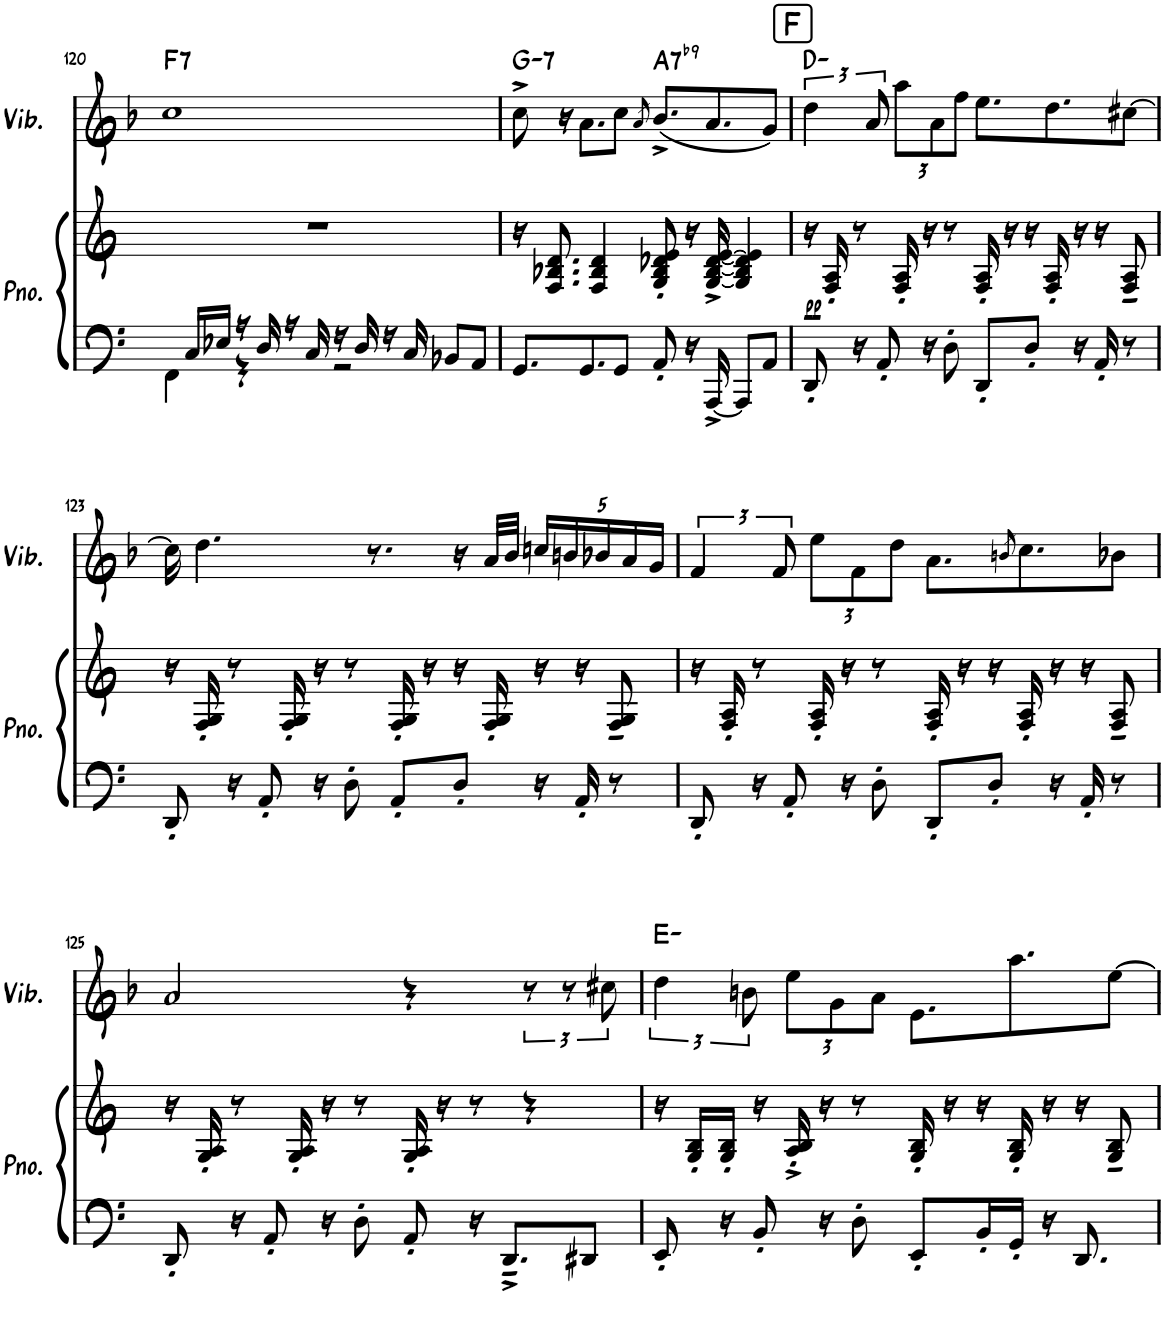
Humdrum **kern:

**kern	**kern	**kern	**harte
*part2	*part2	*part1	*part1
*staff3	*staff2	*staff1	*
*I"Piano	*	*I"Vibraphone	*
*I'Pno.	*	*I'Vib.	*
!!LO:PB:g=z
*clefF4	*clefG2	*clefG2	*
*k[]	*k[]	*k[b-]	*
*M4/4	*M4/4	*M4/4	*
=120	=120	=120	=120
*^	*	*	*
!	!	!	!	!LO:H:kt=7
8ryy	4FF\	1r	1cc	F:7
16C/LL	.	.	.	.
16E-X/JJ	.	.	.	.
16r	4r	.	.	.
16D/	.	.	.	.
16r	.	.	.	.
16C/	.	.	.	.
16r	2r	.	.	.
16D/	.	.	.	.
16r	.	.	.	.
16C/	.	.	.	.
8BB-X/L	.	.	.	.
8AA/J	.	.	.	.
*v	*v	*	*	*
=121	=121	=121	=121
!	!	!	!LO:H:kt=7
8.GG/L	16r	8cc^\	G:min7
.	8.F/ 8.B-X/ 8.d/	.	.
.	.	16r	.
8.GG/	.	8.a\L	.
.	4F/ 4B-/ 4d/	.	.
8GG/J	.	8cc\J	.
.	.	8qa/	.
!	!	!	!LO:H:kt=7
8AA'/	8G/' 8B-/' 8d-X/' 8e/'	(8.b-^/L	A:7(b9)
16r	16r	.	.
[16AAA^/	[16G/^ [16B-/^ [16d-/^ [16e/^	8.a/	.
8AAA/L]	4G/] 4B-/] 4d-/] 4e/]	.	.
8AA/J	.	8g/J)	.
!!LO:REH:place=s1:a:B:rj:fs=14:t=F
=122	=122	=122	=122
8DD'/	16r	6dd\	D:min
.	16F/' 16A/'	.	.
16r	8r	.	.
.	.	12a/	.
8AA'/	.	.	.
*	*	*Xbrackettup	*
.	16F/' 16A/'	12aa\L	.
16r	16r	.	.
.	.	12a\	.
8D'\	8r	.	.
.	.	12ff\J	.
8DD'/L	16F/' 16A/'	8.ee\L	.
.	16r	.	.
8D'/J	16r	.	.
.	16F/' 16A/'	8.dd\	.
16r	16r	.	.
16AA'/	16r	.	.
8r	8F/~ 8A/~	[8cc#X\J	.
!!LO:LB:g=z
=123	=123	=123	=123
8DD'/	16r	16cc#\]	.
.	16F/' 16G/'	4.dd\	.
16r	8r	.	.
8AA'/	.	.	.
.	16F/' 16G/'	.	.
16r	16r	.	.
8D'\	8r	.	.
.	.	8.r	.
8AA'/L	16F/' 16G/'	.	.
.	16r	.	.
8D'/J	16r	16r	.
.	16F/' 16G/'	32a/LLL	.
.	.	32b-/JJJ	.
16r	16r	20ccn/LL	.
.	.	20bn/	.
16AA'/	16r	.	.
.	.	20b-X/	.
8r	8F/~ 8G/~	.	.
.	.	20a/	.
.	.	20g/JJ	.
=124	=124	=124	=124
*	*	*brackettup	*
8DD'/	16r	6f/	.
.	16F/' 16A/'	.	.
16r	8r	.	.
.	.	12f/	.
8AA'/	.	.	.
*	*	*Xbrackettup	*
.	16F/' 16A/'	12ee\L	.
16r	16r	.	.
.	.	12f\	.
8D'\	8r	.	.
.	.	12dd\J	.
8DD'/L	16F/' 16A/'	8.a\L	.
.	16r	.	.
8D'/J	16r	.	.
.	.	8qbn/	.
.	16F/' 16A/'	8.cc\	.
16r	16r	.	.
16AA'/	16r	.	.
8r	8F/~ 8A/~	8b-X\J	.
!!LO:LB:g=z
=125	=125	=125	=125
8DD'/	16r	2a/	.
.	16G/' 16A/'	.	.
16r	8r	.	.
8AA'/	.	.	.
.	16G/' 16A/'	.	.
16r	16r	.	.
8D'\	8r	.	.
8AA'/	16G/' 16A/'	4r	.
.	16r	.	.
16r	8r	.	.
8.DD~^/L	.	.	.
*	*	*brackettup	*
.	4r	12r	.
.	.	12r	.
8DD#X/J	.	.	.
.	.	12cc#X\	.
=126	=126	=126	=126
8EE'/	16r	6dd\	E:min
.	16G/' 16B/'LL	.	.
16r	16G/' 16B/'JJ	.	.
.	.	12bn\	.
8BB'/	16r	.	.
*	*	*Xbrackettup	*
.	16A/'^ 16B/'^	12ee\L	.
16r	16r	.	.
.	.	12g\	.
8D'\	8r	.	.
.	.	12a\J	.
8EE'/L	16G/' 16B/'	8.e\L	.
.	16r	.	.
16BB'/L	16r	.	.
16GG'/JJ	16G/' 16B/'	8.aa\	.
16r	16r	.	.
8.DD/	16r	.	.
.	8G/~ 8B/~	[8ee\J	.
=	=	=	=
*-	*-	*-	*-
